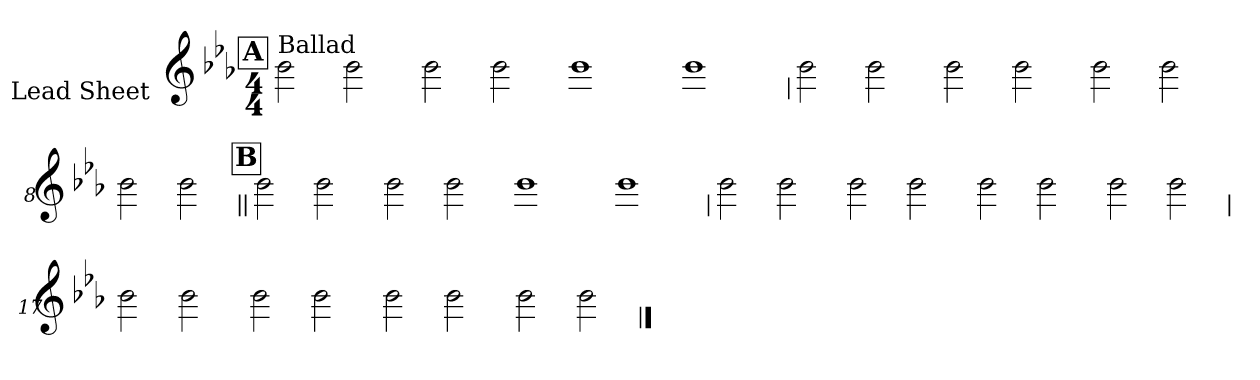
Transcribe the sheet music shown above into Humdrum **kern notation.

**kern
*part1
*staff1
*I"Lead Sheet
*stria0
*clefG2
*k[b-e-a-]
*E-:
*M4/4
!!LO:REH:place=s1:a:t=A
=1||
!LO:TX:a:t=Ballad
2b-
2b-
=2-
2b-
2b-
=3-
1b-
=4-
1b-
!!LO:LB:g=z
=5
2b-
2b-
=6-
2b-
2b-
=7-
2b-
2b-
=8-
2b-
2b-
!!LO:LB:g=z
!!LO:REH:place=s1:a:t=B
=9||
2b-
2b-
=10-
2b-
2b-
=11-
1b-
=12-
1b-
!!LO:LB:g=z
=13
2b-
2b-
=14-
2b-
2b-
=15-
2b-
2b-
=16-
2b-
2b-
!!LO:LB:g=z
=17
2b-
2b-
=18-
2b-
2b-
=19-
2b-
2b-
=20-
2b-
2b-
==
*-
